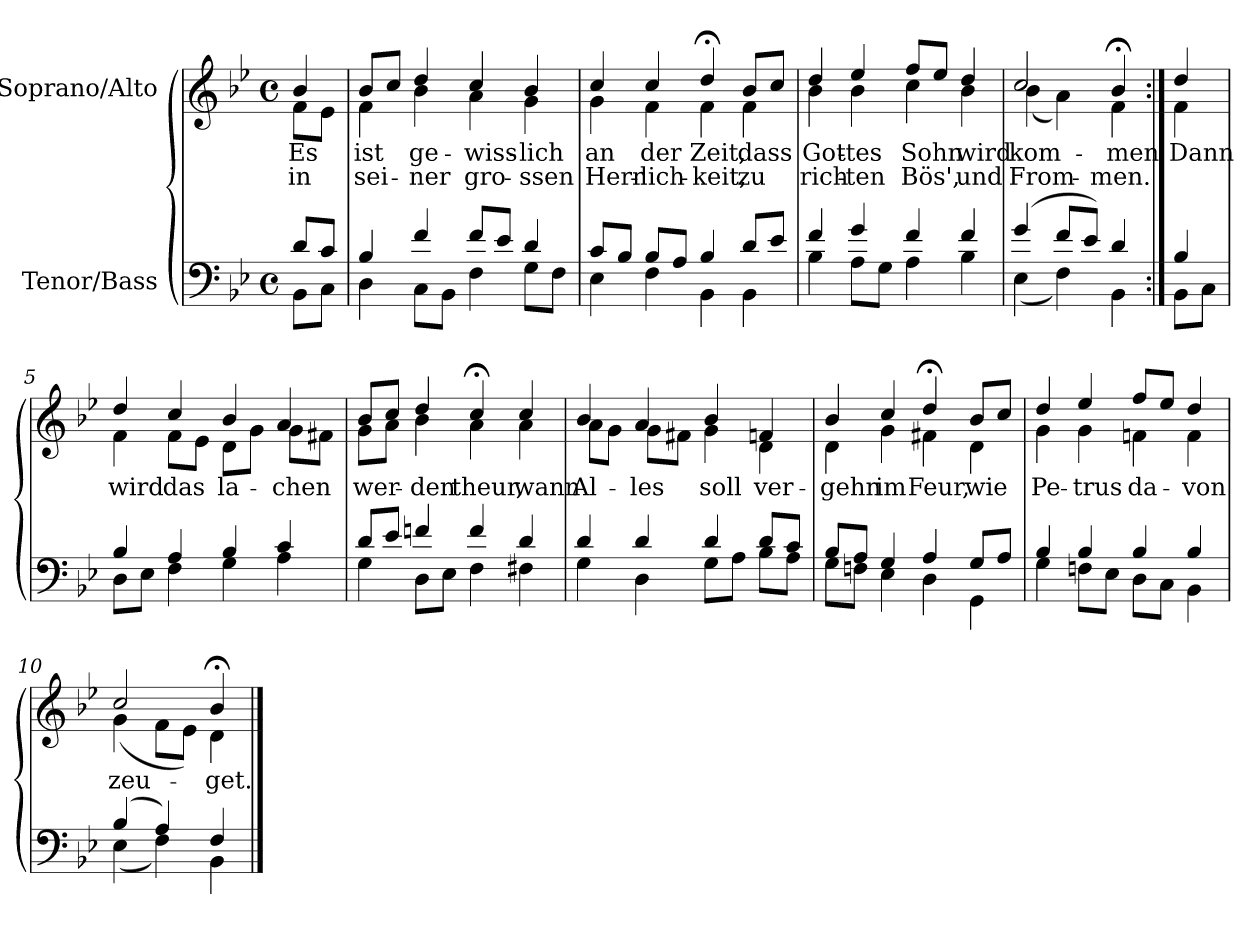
**kern	**kern	**text	**text
*part2	*part1	*part1	*part1
*staff2	*staff1	*staff1	*staff1
*I"Tenor/Bass	*I"Soprano/Alto	*	*
*clefF4	*clefG2	*	*
*k[b-e-]	*k[b-e-]	*	*
*M4/4	*M4/4	*	*
*met(c)	*met(c)	*	*
=	=	=	=
*^	*	*	*
!	!	!	!LO:LY:b	!LO:LY:b
*	*	*^	*	*
8d/L	8BB-\L	4b-/	8f\L	Es	in
8c/J	8C\J	.	8e-\J	.	.
=1	=1	=1	=1	=1	=1
!	!	!	!	!LO:LY:b	!LO:LY:b
4B-/	4D\	8b-/L	4f\	ist	sei-
.	.	8cc/J	.	.	.
!	!	!	!	!LO:LY:b	!LO:LY:b
4f/	8C\L	4dd/	4b-\	-ge-	-ner
.	8BB-\J	.	.	.	.
!	!	!	!	!LO:LY:b	!LO:LY:b
8f/L	4F\	4cc/	4a\	-wiss-	gro-
8e-/J	.	.	.	.	.
!	!	!	!	!LO:LY:b	!LO:LY:b
4d/	8G\L	4b-/	4g\	-lich	-ssen
.	8F\J	.	.	.	.
=2	=2	=2	=2	=2	=2
!	!	!	!	!LO:LY:b	!LO:LY:b
8c/L	4E-\	4cc/	4g\	an	Herr-
8B-/J	.	.	.	.	.
!	!	!	!	!LO:LY:b	!LO:LY:b
8B-/L	4F\	4cc/	4f\	der	-lich-
8A/J	.	.	.	.	.
!	!	!	!	!LO:LY:b	!LO:LY:b
4B-/	4BB-\	4dd;</	4f\	Zeit,	-keit,
!	!	!	!	!LO:LY:b	!LO:LY:b
8d/L	4BB-\	8b-/L	4f\	dass	zu
8e-/J	.	8cc/J	.	.	.
=3	=3	=3	=3	=3	=3
!	!	!	!	!LO:LY:b	!LO:LY:b
4f/	4B-\	4dd/	4b-\	Got-	rich-
!	!	!	!	!LO:LY:b	!LO:LY:b
4g/	8A\L	4ee-/	4b-\	-tes	-ten
.	8G\J	.	.	.	.
!	!	!	!	!LO:LY:b	!LO:LY:b
4f/	4A\	8ff/L	4cc\	Sohn	Bös',
.	.	8ee-/J	.	.	.
!	!	!	!	!LO:LY:b	!LO:LY:b
4f/	4B-\	4dd/	4b-\	wird	und
=4	=4	=4	=4	=4	=4
!	!	!	!	!LO:LY:b	!LO:LY:b
(4g/	(4E-\	2cc/	(4b-\	kom-	From-
8f/L	4F\)	.	4a\)	.	.
8e-/J)	.	.	.	.	.
!	!	!	!	!LO:LY:b	!LO:LY:b
4d/	4BB-\	4b-;</	4f\	-men	-men.
!!LO:LB:g=z	!!
=4X1:|!	=4X1:|!	=4X1:|!	=4X1:|!	=4X1:|!	=4X1:|!
!	!	!	!	!LO:LY:b	!
4B-/	8BB-\L	4dd/	4f\	Dann	.
.	8C\J	.	.	.	.
=5	=5	=5	=5	=5	=5
!	!	!	!	!LO:LY:b	!
4B-/	8D\L	4dd/	4f\	wird	.
.	8E-\J	.	.	.	.
!	!	!	!	!LO:LY:b	!
4A/	4F\	4cc/	8f\L	das	.
.	.	.	8e-\J	.	.
!	!	!	!	!LO:LY:b	!
4B-/	4G\	4b-/	8d\L	la-	.
.	.	.	8g\J	.	.
!	!	!	!	!LO:LY:b	!
4c/	4A\	4a/	8g\L	-chen	.
.	.	.	8f#X\J	.	.
=6	=6	=6	=6	=6	=6
!	!	!	!	!LO:LY:b	!
8d/L	4G\	8b-/L	8g\L	wer-	.
8e-/J	.	8cc/J	8a\J	.	.
!	!	!	!	!LO:LY:b	!
4fn/	8D\L	4dd/	4b-\	-den	.
.	8E-\J	.	.	.	.
!	!	!	!	!LO:LY:b	!
4f/	4F\	4cc;</	4a\	theur,	.
!	!	!	!	!LO:LY:b	!
4d/	4F#X\	4cc/	4a\	wann	.
=7	=7	=7	=7	=7	=7
!	!	!	!	!LO:LY:b	!
4d/	4G\	4b-/	8a\L	Al-	.
.	.	.	8g\J	.	.
!	!	!	!	!LO:LY:b	!
4d/	4D\	4a/	8g\L	-les	.
.	.	.	8f#X\J	.	.
!	!	!	!	!LO:LY:b	!
4d/	8G\L	4b-/	4g\	soll	.
.	8A\J	.	.	.	.
!	!	!	!	!LO:LY:b	!
8d/L	8B-\L	4fn/	4d\	ver-	.
8c/J	8A\J	.	.	.	.
!!LO:LB:g=z	!!
=8	=8	=8	=8	=8	=8
!	!	!	!	!LO:LY:b	!
8B-/L	8G\L	4b-/	4d\	-gehn	.
8A/J	8Fn\J	.	.	.	.
!	!	!	!	!LO:LY:b	!
4G/	4E-\	4cc/	4g\	im	.
!	!	!	!	!LO:LY:b	!
4A/	4D\	4dd;</	4f#X\	Feur,	.
!	!	!	!	!LO:LY:b	!
8G/L	4GG\	8b-/L	4d\	wie	.
8A/J	.	8cc/J	.	.	.
=9	=9	=9	=9	=9	=9
!	!	!	!	!LO:LY:b	!
4B-/	4G\	4dd/	4g\	Pe-	.
!	!	!	!	!LO:LY:b	!
4B-/	8Fn\L	4ee-/	4g\	-trus	.
.	8E-\J	.	.	.	.
!	!	!	!	!LO:LY:b	!
4B-/	8D\L	8ff/L	4fn\	da-	.
.	8C\J	8ee-/J	.	.	.
!	!	!	!	!LO:LY:b	!
4B-/	4BB-\	4dd/	4f\	-von	.
=10	=10	=10	=10	=10	=10
!	!	!	!	!LO:LY:b	!
(4B-/	(4E-\	2cc/	(4g\	zeu-	.
4A/)	4F\)	.	8f\L	.	.
.	.	.	8e-\J)	.	.
!	!	!	!	!LO:LY:b	!
4F/	4BB-\	4b-;</	4d\	-get.	.
*v	*v	*	*	*	*
*	*v	*v	*	*
==	==	==	==
*-	*-	*-	*-
